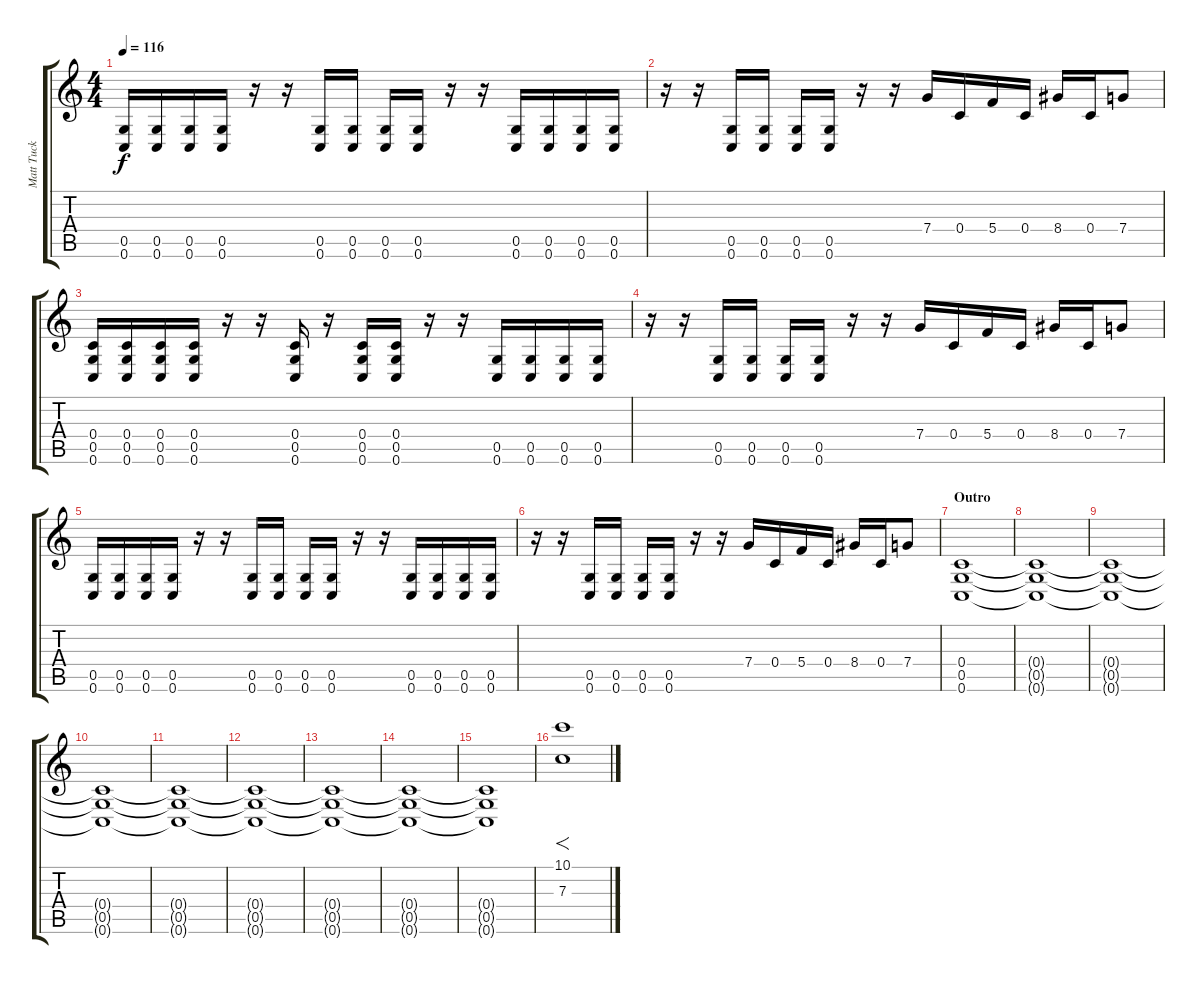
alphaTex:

\track ("Matt Tuck" "Matt Tuck") {instrument electricguitarclean}
\staff {score tabs}
\tuning (D4 A3 F3 C3 G2 C2) {hide}
\ts (4 4)
\tempo 116
\clef g2
\ks c
(0.5 0.6).16{dy f} (0.5 0.6).16 (0.5 0.6).16 (0.5 0.6).16 r.16 r.16 (0.5 0.6).16 (0.5 0.6).16 (0.5 0.6).16 (0.5 0.6).16 r.16 r.16 (0.5 0.6).16 (0.5 0.6).16 (0.5 0.6).16 (0.5 0.6).16 |
r.16 r.16 (0.5 0.6).16 (0.5 0.6).16 (0.5 0.6).16 (0.5 0.6).16 r.16 r.16 7.4.16 0.4.16 5.4.16 0.4.16 8.4.16 0.4.16 7.4.8 |
(0.4 0.5 0.6).16 (0.4 0.5 0.6).16 (0.4 0.5 0.6).16 (0.4 0.5 0.6).16 r.16 r.16 (0.4 0.5 0.6).16 r.16 (0.4 0.5 0.6).16 (0.4 0.5 0.6).16 r.16 r.16 (0.5 0.6).16 (0.5 0.6).16 (0.5 0.6).16 (0.5 0.6).16 |
r.16 r.16 (0.5 0.6).16 (0.5 0.6).16 (0.5 0.6).16 (0.5 0.6).16 r.16 r.16 7.4.16 0.4.16 5.4.16 0.4.16 8.4.16 0.4.16 7.4.8 |
(0.5 0.6).16 (0.5 0.6).16 (0.5 0.6).16 (0.5 0.6).16 r.16 r.16 (0.5 0.6).16 (0.5 0.6).16 (0.5 0.6).16 (0.5 0.6).16 r.16 r.16 (0.5 0.6).16 (0.5 0.6).16 (0.5 0.6).16 (0.5 0.6).16 |
r.16 r.16 (0.5 0.6).16 (0.5 0.6).16 (0.5 0.6).16 (0.5 0.6).16 r.16 r.16 7.4.16 0.4.16 5.4.16 0.4.16 8.4.16 0.4.16 7.4.8 |
\section ("" "Outro")
(0.4 0.5 0.6).1 |
(0.4{t} 0.5{t} 0.6{t}).1{volume 12} |
(0.4{t} 0.5{t} 0.6{t}).1 |
(0.4{t} 0.5{t} 0.6{t}).1 |
(0.4{t} 0.5{t} 0.6{t}).1{volume 8} |
(0.4{t} 0.5{t} 0.6{t}).1 |
(0.4{t} 0.5{t} 0.6{t}).1 |
(0.4{t} 0.5{t} 0.6{t}).1{volume 6} |
(0.4{t} 0.5{t} 0.6{t}).1 |
(10.1 7.3).1{f volume 4 balance 14}
